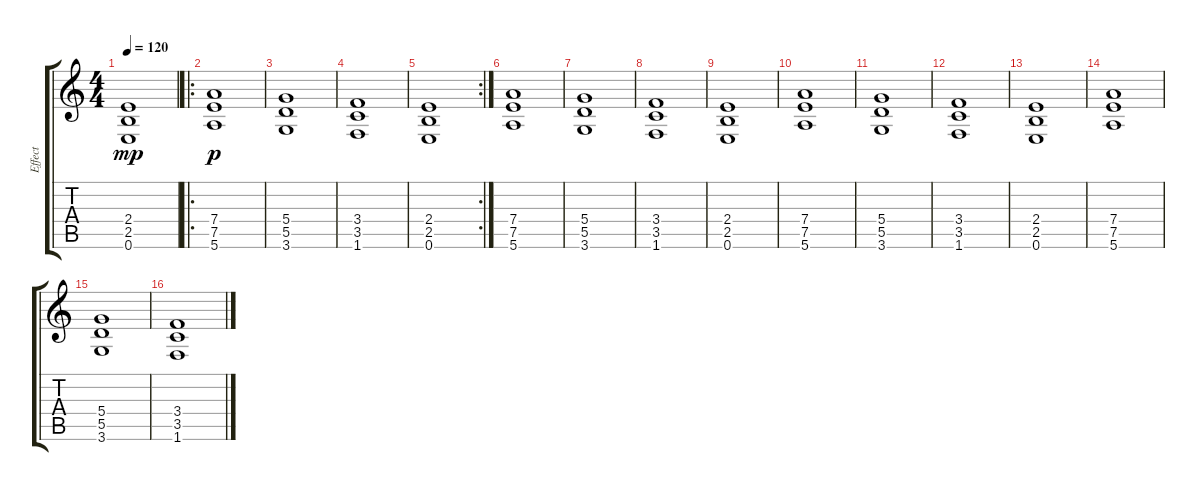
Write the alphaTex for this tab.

\track ("Effect" "Effect") {instrument guitarharmonics}
\staff {score tabs}
\tuning (E4 B3 G3 D3 A2 E2) {hide}
\ts (4 4)
\tempo 120
\clef g2
\ks c
(2.4 2.5 0.6).1{dy mp} |
\ro
(7.4 7.5 5.6).1{dy p} |
(5.4 5.5 3.6).1 |
(3.4 3.5 1.6).1 |
\rc 2
(2.4 2.5 0.6).1 |
(7.4 7.5 5.6).1 |
(5.4 5.5 3.6).1 |
(3.4 3.5 1.6).1 |
(2.4 2.5 0.6).1 |
(7.4 7.5 5.6).1 |
(5.4 5.5 3.6).1 |
(3.4 3.5 1.6).1 |
(2.4 2.5 0.6).1 |
(7.4 7.5 5.6).1 |
(5.4 5.5 3.6).1 |
(3.4 3.5 1.6).1
